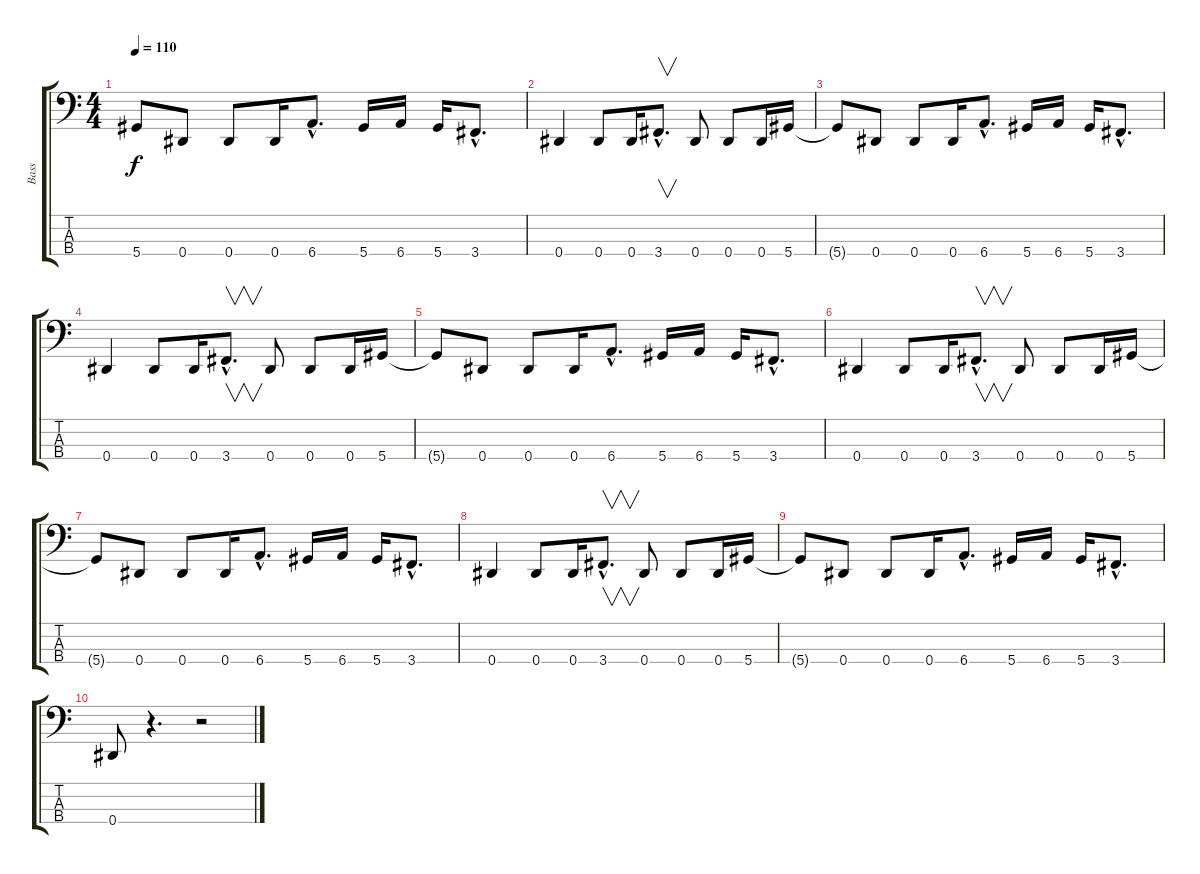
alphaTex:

\track ("Bass" "Bass") {instrument electricbassfinger}
\staff {score tabs}
\tuning (Gb2 Db2 Ab1 Eb1) {hide}
\ts (4 4)
\tempo 110
\clef f4
\ks c
5.4{t}.8{dy f} 0.4.8 0.4.8 0.4.16 6.4{hac}.8{d} 5.4.16 6.4.16 5.4.16 3.4{hac}.8{d} |
0.4.4 0.4.8 0.4.16 3.4{hac}.8{v d} 0.4.8 0.4.8 0.4.16 5.4.16 |
5.4{t}.8 0.4.8 0.4.8 0.4.16 6.4{hac}.8{d} 5.4.16 6.4.16 5.4.16 3.4{hac}.8{d} |
0.4.4 0.4.8 0.4.16 3.4{hac}.8{v d} 0.4.8 0.4.8 0.4.16 5.4.16 |
5.4{t}.8 0.4.8 0.4.8 0.4.16 6.4{hac}.8{d} 5.4.16 6.4.16 5.4.16 3.4{hac}.8{d} |
0.4.4 0.4.8 0.4.16 3.4{hac}.8{v d} 0.4.8 0.4.8 0.4.16 5.4.16 |
5.4{t}.8 0.4.8 0.4.8 0.4.16 6.4{hac}.8{d} 5.4.16 6.4.16 5.4.16 3.4{hac}.8{d} |
0.4.4 0.4.8 0.4.16 3.4{hac}.8{v d} 0.4.8 0.4.8 0.4.16 5.4.16 |
5.4{t}.8 0.4.8 0.4.8 0.4.16 6.4{hac}.8{d} 5.4.16 6.4.16 5.4.16 3.4{hac}.8{d} |
0.4.8 r.4{d} r.2
